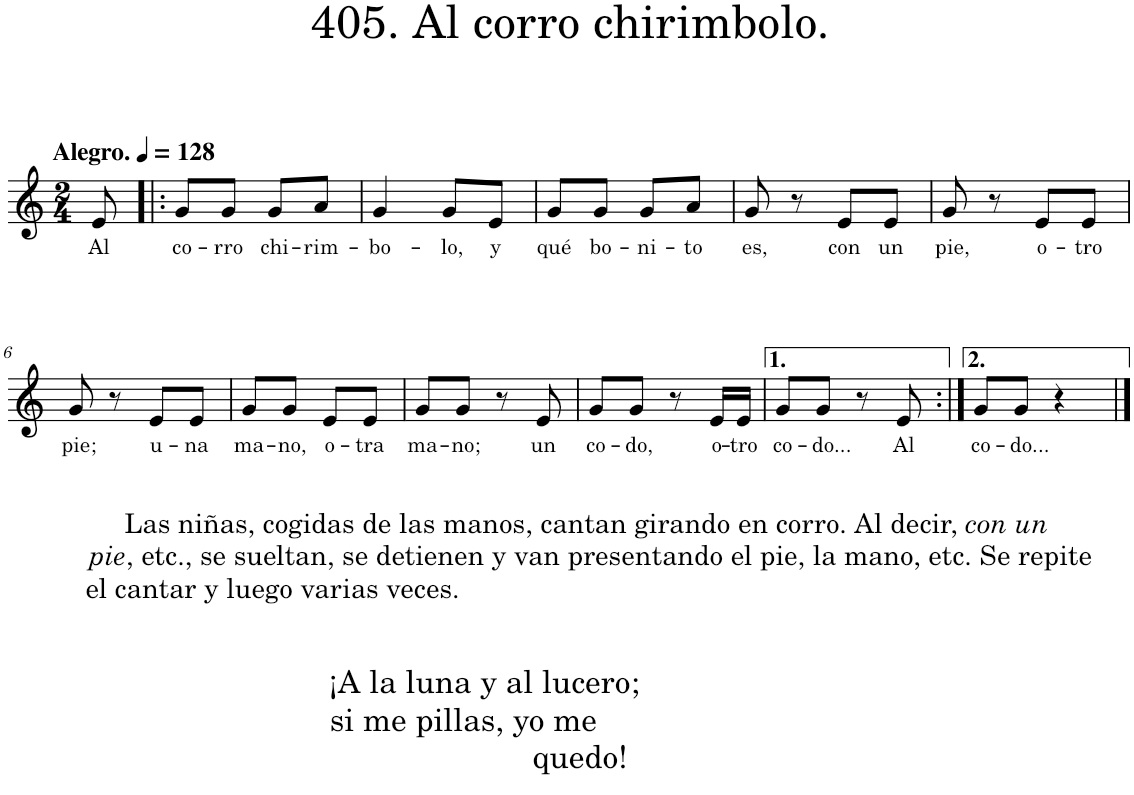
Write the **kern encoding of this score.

**kern	**text
*part1	*part1
*staff1	*staff1
*I"Piano	*
*I'Pno.	*
*clefG2	*
*k[]	*
*M2/4	*
*MM128	*
=	=
!LO:TX:a:B:t=Alegro.	!
!	!LO:LY:b
8e/	Al
=1!|:	=1!|:
!	!LO:LY:b
8g/L	co-
!	!LO:LY:b
8g/J	-rro
!	!LO:LY:b
8g/L	chi-
!	!LO:LY:b
8a/J	-rim-
=2	=2
!	!LO:LY:b
4g/	-bo-
!	!LO:LY:b
8g/L	-lo,
!	!LO:LY:b
8e/J	y
=3	=3
!	!LO:LY:b
8g/L	qué
!	!LO:LY:b
8g/J	bo-
!	!LO:LY:b
8g/L	-ni-
!	!LO:LY:b
8a/J	-to
=4	=4
!	!LO:LY:b
8g/	es,
8r	.
!	!LO:LY:b
8e/L	con
!	!LO:LY:b
8e/J	un
=5	=5
!	!LO:LY:b
8g/	pie,
8r	.
!	!LO:LY:b
8e/L	o-
!	!LO:LY:b
8e/J	-tro
!!LO:LB:g=z
=6	=6
!	!LO:LY:b
8g/	pie;
8r	.
!	!LO:LY:b
8e/L	u-
!	!LO:LY:b
8e/J	-na
=7	=7
!LO:TX:b:t=Las niñas, cogidas de las manos, cantan girando en corro. Al decir,	!
!LO:TX:b:i:t=con un	!
!LO:TX:b:t=pie	!
!LO:TX:b:t=, etc., se sueltan, se detienen y van presentando el pie, la mano, etc. Se repite	!
!LO:TX:b:t=el cantar y luego varias veces.	!
!	!LO:LY:b
8g/L	ma-
!	!LO:LY:b
8g/J	-no,
!	!LO:LY:b
8e/L	o-
!LO:TX:b:t=¡A la luna y al lucero;	!
!LO:TX:b:t=si me pillas, yo me	!
!LO:TX:b:t=quedo!	!
!	!LO:LY:b
8e/J	-tra
=8	=8
!	!LO:LY:b
8g/L	ma-
!	!LO:LY:b
8g/J	-no;
8r	.
!	!LO:LY:b
8e/	un
=9	=9
!	!LO:LY:b
8g/L	co-
!	!LO:LY:b
8g/J	-do,
8r	.
!	!LO:LY:b
16e/LL	o-
!	!LO:LY:b
16e/JJ	-tro
=10	=10
!	!LO:LY:b
8g/L	co-
!	!LO:LY:b
8g/J	-do...
8r	.
!	!LO:LY:b
8e/	Al
=11:|!	=11:|!
!	!LO:LY:b
8g/L	co-
!	!LO:LY:b
8g/J	-do...
4r	.
==	==
*-	*-
